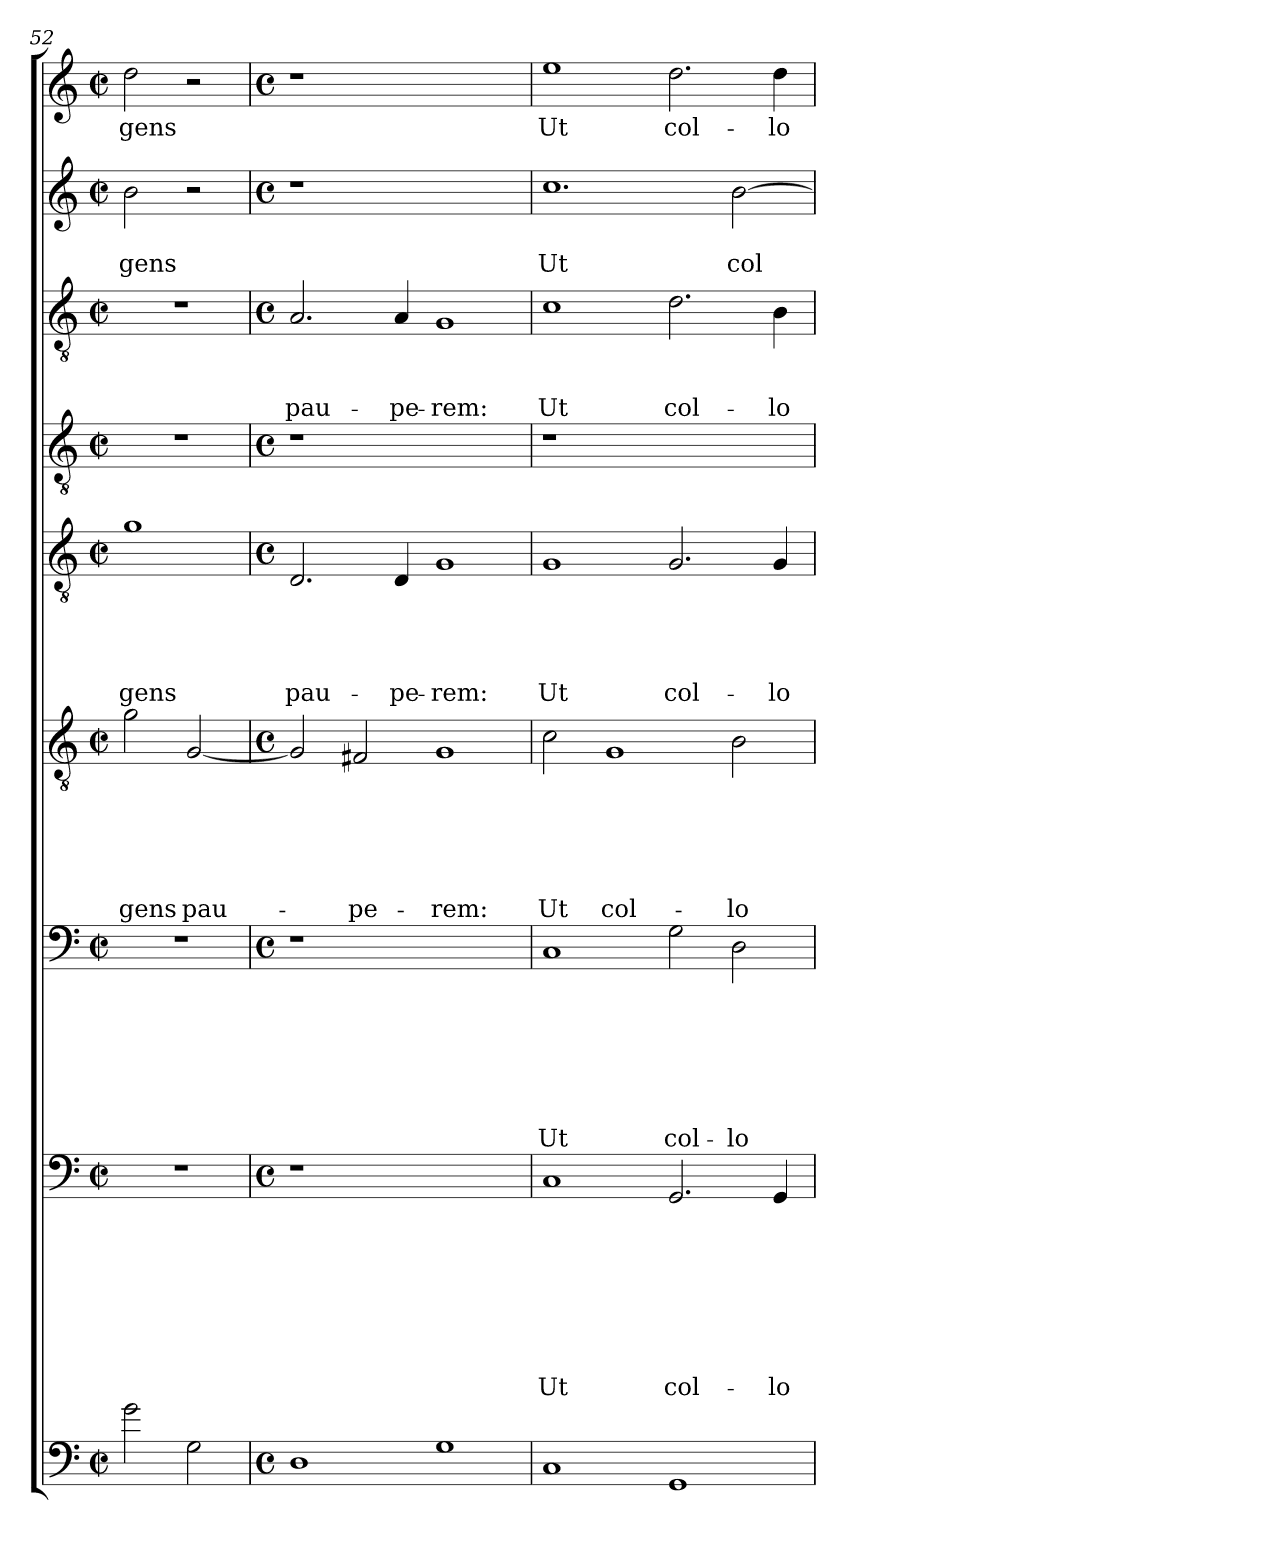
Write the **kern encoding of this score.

**kern	**kern	**text	**text	**text	**text	**text	**text	**text	**text	**kern	**text	**text	**text	**text	**text	**text	**text	**kern	**text	**text	**text	**text	**text	**text	**kern	**text	**text	**text	**text	**text	**kern	**kern	**text	**text	**text	**kern	**text	**text	**kern	**text
*part9	*part8	*part8	*part8	*part8	*part8	*part8	*part8	*part8	*part8	*part7	*part7	*part7	*part7	*part7	*part7	*part7	*part7	*part6	*part6	*part6	*part6	*part6	*part6	*part6	*part5	*part5	*part5	*part5	*part5	*part5	*part4	*part3	*part3	*part3	*part3	*part2	*part2	*part2	*part1	*part1
*staff9	*staff8	*staff8	*staff8	*staff8	*staff8	*staff8	*staff8	*staff8	*staff8	*staff7	*staff7	*staff7	*staff7	*staff7	*staff7	*staff7	*staff7	*staff6	*staff6	*staff6	*staff6	*staff6	*staff6	*staff6	*staff5	*staff5	*staff5	*staff5	*staff5	*staff5	*staff4	*staff3	*staff3	*staff3	*staff3	*staff2	*staff2	*staff2	*staff1	*staff1
*clefF4	*clefF4	*	*	*	*	*	*	*	*	*clefF4	*	*	*	*	*	*	*	*clefGv2	*	*	*	*	*	*	*clefGv2	*	*	*	*	*	*clefGv2	*clefGv2	*	*	*	*clefG2	*	*	*clefG2	*
*k[]	*k[]	*	*	*	*	*	*	*	*	*k[]	*	*	*	*	*	*	*	*k[]	*	*	*	*	*	*	*k[]	*	*	*	*	*	*k[]	*k[]	*	*	*	*k[]	*	*	*k[]	*
*C:	*C:	*	*	*	*	*	*	*	*	*C:	*	*	*	*	*	*	*	*C:	*	*	*	*	*	*	*C:	*	*	*	*	*	*C:	*C:	*	*	*	*C:	*	*	*C:	*
*M2/2	*M2/2	*	*	*	*	*	*	*	*	*M2/2	*	*	*	*	*	*	*	*M2/2	*	*	*	*	*	*	*M2/2	*	*	*	*	*	*M2/2	*M2/2	*	*	*	*M2/2	*	*	*M2/2	*
*met(c|)	*met(c|)	*	*	*	*	*	*	*	*	*met(c|)	*	*	*	*	*	*	*	*met(c|)	*	*	*	*	*	*	*met(c|)	*	*	*	*	*	*met(c|)	*met(c|)	*	*	*	*met(c|)	*	*	*met(c|)	*
=52	=52	=52	=52	=52	=52	=52	=52	=52	=52	=52	=52	=52	=52	=52	=52	=52	=52	=52	=52	=52	=52	=52	=52	=52	=52	=52	=52	=52	=52	=52	=52	=52	=52	=52	=52	=52	=52	=52	=52	=52
2g\	1r	.	.	.	.	.	.	.	.	1r	.	.	.	.	.	.	.	2g\	.	.	.	.	.	-gens	1g	.	.	.	.	-gens	1r	1r	.	.	.	2b\	.	-gens	2dd\	-gens
2G\	.	.	.	.	.	.	.	.	.	.	.	.	.	.	.	.	.	[2G/	.	.	.	.	.	pau-	.	.	.	.	.	.	.	.	.	.	.	2r	.	.	2r	.
!!LO:PB:g=z
=53	=53	=53	=53	=53	=53	=53	=53	=53	=53	=53	=53	=53	=53	=53	=53	=53	=53	=53	=53	=53	=53	=53	=53	=53	=53	=53	=53	=53	=53	=53	=53	=53	=53	=53	=53	=53	=53	=53	=53	=53
*M4/4	*M4/4	*	*	*	*	*	*	*	*	*M4/4	*	*	*	*	*	*	*	*M4/4	*	*	*	*	*	*	*M4/4	*	*	*	*	*	*M4/4	*M4/4	*	*	*	*M4/4	*	*	*M4/4	*
*met(c)	*met(c)	*	*	*	*	*	*	*	*	*met(c)	*	*	*	*	*	*	*	*met(c)	*	*	*	*	*	*	*met(c)	*	*	*	*	*	*met(c)	*met(c)	*	*	*	*met(c)	*	*	*met(c)	*
1D	1r	.	.	.	.	.	.	.	.	1r	.	.	.	.	.	.	.	2G/]	.	.	.	.	.	.	2.D/	.	.	.	.	pau-	1r	2.A/	.	.	pau-	1r	.	.	1r	.
.	.	.	.	.	.	.	.	.	.	.	.	.	.	.	.	.	.	2F#X/	.	.	.	.	.	-pe-	.	.	.	.	.	.	.	.	.	.	.	.	.	.	.	.
.	.	.	.	.	.	.	.	.	.	.	.	.	.	.	.	.	.	.	.	.	.	.	.	.	4D/	.	.	.	.	-pe-	.	4A/	.	.	-pe-	.	.	.	.	.
1G	1ryy	.	.	.	.	.	.	.	.	1ryy	.	.	.	.	.	.	.	1G	.	.	.	.	.	-rem:	1G	.	.	.	.	-rem:	1ryy	1G	.	.	-rem:	1ryy	.	.	1ryy	.
=54	=54	=54	=54	=54	=54	=54	=54	=54	=54	=54	=54	=54	=54	=54	=54	=54	=54	=54	=54	=54	=54	=54	=54	=54	=54	=54	=54	=54	=54	=54	=54	=54	=54	=54	=54	=54	=54	=54	=54	=54
1C	1C	.	.	.	.	.	.	.	Ut	1C	.	.	.	.	.	.	Ut	2c\	.	.	.	.	.	Ut	1G	.	.	.	.	Ut	1r	1c	.	.	Ut	1.cc	.	Ut	1ee	Ut
.	.	.	.	.	.	.	.	.	.	.	.	.	.	.	.	.	.	1G	.	.	.	.	.	col-	.	.	.	.	.	.	.	.	.	.	.	.	.	.	.	.
1GG	2.GG/	.	.	.	.	.	.	.	col-	2G\	.	.	.	.	.	.	col-	.	.	.	.	.	.	.	2.G/	.	.	.	.	col-	1ryy	2.d\	.	.	col-	.	.	.	2.dd\	col-
.	.	.	.	.	.	.	.	.	.	2D\	.	.	.	.	.	.	-lo-	2B\	.	.	.	.	.	-lo-	.	.	.	.	.	.	.	.	.	.	.	[2b\	.	col-	.	.
.	4GG/	.	.	.	.	.	.	.	-lo-	.	.	.	.	.	.	.	.	.	.	.	.	.	.	.	4G/	.	.	.	.	-lo-	.	4B\	.	.	-lo-	.	.	.	4dd\	-lo-
=	=	=	=	=	=	=	=	=	=	=	=	=	=	=	=	=	=	=	=	=	=	=	=	=	=	=	=	=	=	=	=	=	=	=	=	=	=	=	=	=
*-	*-	*-	*-	*-	*-	*-	*-	*-	*-	*-	*-	*-	*-	*-	*-	*-	*-	*-	*-	*-	*-	*-	*-	*-	*-	*-	*-	*-	*-	*-	*-	*-	*-	*-	*-	*-	*-	*-	*-	*-
